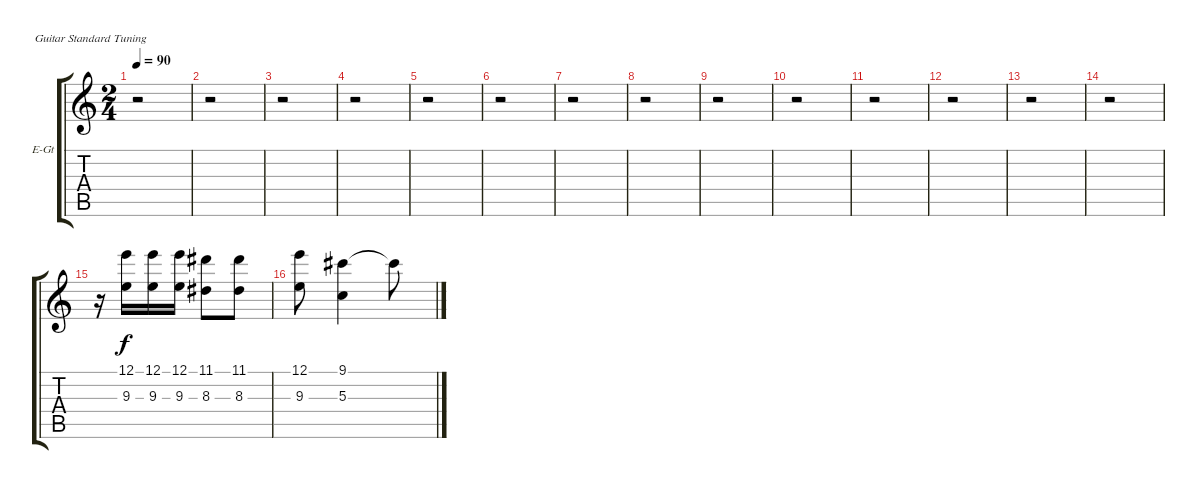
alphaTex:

\bracketExtendMode groupsimilarinstruments
\firstSystemTrackNameOrientation horizontal
\otherSystemsTrackNameOrientation horizontal
\track ("Соло" "E-Gt") {instrument overdrivenguitar}
\staff {score tabs}
\tuning (E4 B3 G3 D3 A2 E2)
\ts (2 4)
\tempo 90
\clef g2
\ks c
r.2{dy f} |
r.2 |
r.2 |
r.2 |
r.2 |
r.2 |
r.2 |
r.2 |
r.2 |
r.2 |
r.2 |
r.2 |
r.2 |
r.2 |
r.16 (12.1 9.3).16 (12.1 9.3).16 (12.1 9.3).16 (11.1 8.3).8 (11.1 8.3).8 |
(12.1 9.3).8 (9.1 5.3).4 9.1{t}.8
